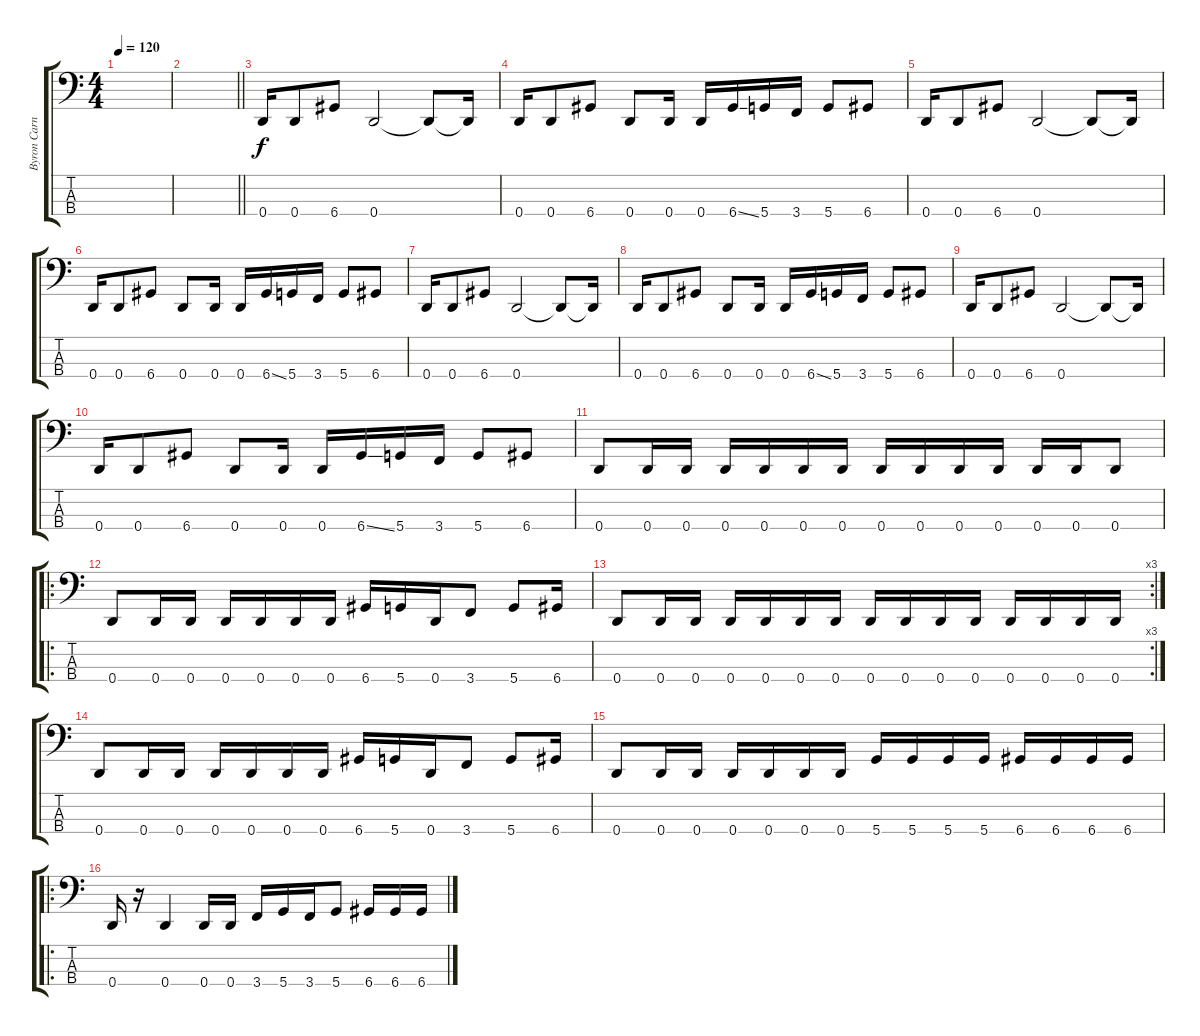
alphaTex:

\track ("Byron Carney" "Byron Carn") {instrument electricbasspick}
\staff {score tabs}
\tuning (G2 D2 A1 D1) {hide}
\ts (4 4)
\tempo 120
\clef f4
\ks c
|
\barLineRight lightlight
|
\section ("" "")
0.4.16 0.4.8 6.4.8 0.4.2 0.4{t}.8 0.4{t}.16 |
0.4.16 0.4.8 6.4.8 0.4.8 0.4.16 0.4.16 6.4{ss}.16 5.4.16 3.4.16 5.4.8 6.4.8 |
0.4.16 0.4.8 6.4.8 0.4.2 0.4{t}.8 0.4{t}.16 |
0.4.16 0.4.8 6.4.8 0.4.8 0.4.16 0.4.16 6.4{ss}.16 5.4.16 3.4.16 5.4.8 6.4.8 |
0.4.16 0.4.8 6.4.8 0.4.2 0.4{t}.8 0.4{t}.16 |
0.4.16 0.4.8 6.4.8 0.4.8 0.4.16 0.4.16 6.4{ss}.16 5.4.16 3.4.16 5.4.8 6.4.8 |
0.4.16 0.4.8 6.4.8 0.4.2 0.4{t}.8 0.4{t}.16 |
0.4.16 0.4.8 6.4.8 0.4.8 0.4.16 0.4.16 6.4{ss}.16 5.4.16 3.4.16 5.4.8 6.4.8 |
0.4.8 0.4.16 0.4.16 0.4.16 0.4.16 0.4.16 0.4.16 0.4.16 0.4.16 0.4.16 0.4.16 0.4.16 0.4.16 0.4.8 |
\ro
0.4.8 0.4.16 0.4.16 0.4.16 0.4.16 0.4.16 0.4.16 6.4.16 5.4.16 0.4.16 3.4.8 5.4.8 6.4.16 |
\rc 3
0.4.8 0.4.16 0.4.16 0.4.16 0.4.16 0.4.16 0.4.16 0.4.16 0.4.16 0.4.16 0.4.16 0.4.16 0.4.16 0.4.16 0.4.16 |
0.4.8 0.4.16 0.4.16 0.4.16 0.4.16 0.4.16 0.4.16 6.4.16 5.4.16 0.4.16 3.4.8 5.4.8 6.4.16 |
0.4.8 0.4.16 0.4.16 0.4.16 0.4.16 0.4.16 0.4.16 5.4.16 5.4.16 5.4.16 5.4.16 6.4.16 6.4.16 6.4.16 6.4.16 |
\ro
0.4.16 r.16 0.4.4 0.4.16 0.4.16 3.4.16 5.4.16 3.4.16 5.4.8 6.4.16 6.4.16 6.4.16
